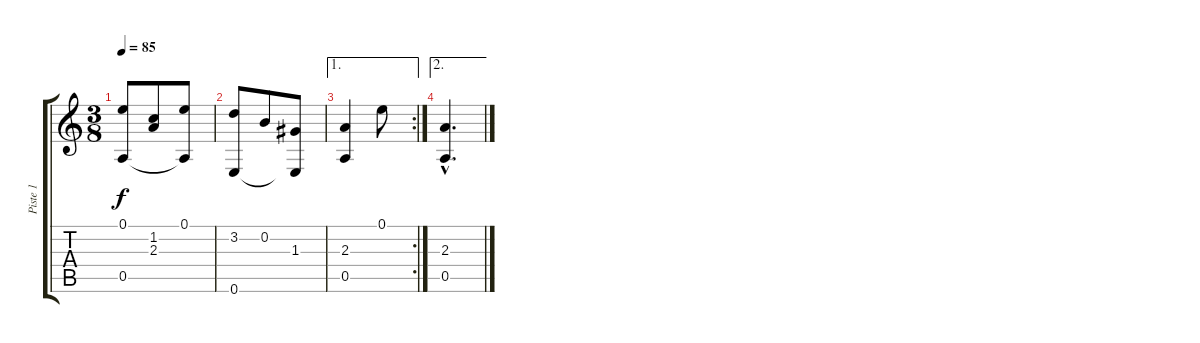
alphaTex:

\track ("Piste 1" "Piste 1") {instrument acousticguitarnylon}
\staff {score tabs}
\tuning (E4 B3 G3 D3 A2 E2) {hide}
\ts (3 8)
\tempo 85
\clef g2
\ks c
(0.1 0.5).8{dy f} (1.2 2.3).8 (0.1 0.5{t}).8 |
(3.2 0.6).8 0.2.8 (1.3 0.6{t}).8 |
\ae 1
\rc 2
(2.3 0.5).4 0.1.8 |
\ae 2
(2.3{hac} 0.5{hac}).4{d}
